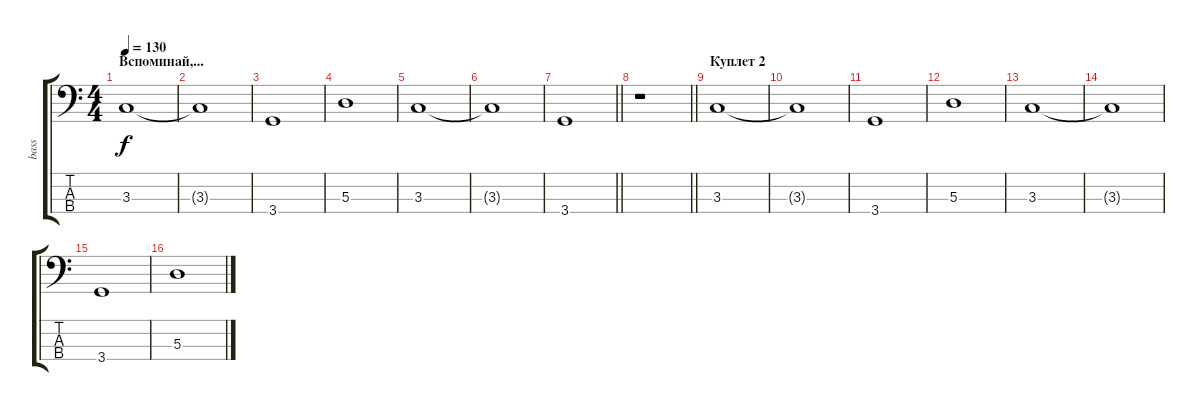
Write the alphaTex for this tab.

\track ("bass " "bass ") {instrument electricbassfinger}
\staff {score tabs}
\tuning (G2 D2 A1 E1) {hide}
\ts (4 4)
\section ("" "Вспоминай,...")
\tempo 130
\clef f4
\ks c
3.3.1{dy f} |
3.3{t}.1 |
3.4.1 |
5.3.1 |
3.3.1 |
3.3{t}.1 |
\barLineRight lightlight
3.4.1 |
\barLineRight lightlight
r.1 |
\section ("" "Куплет 2")
3.3.1 |
3.3{t}.1 |
3.4.1 |
5.3.1 |
3.3.1 |
3.3{t}.1 |
3.4.1 |
5.3.1
